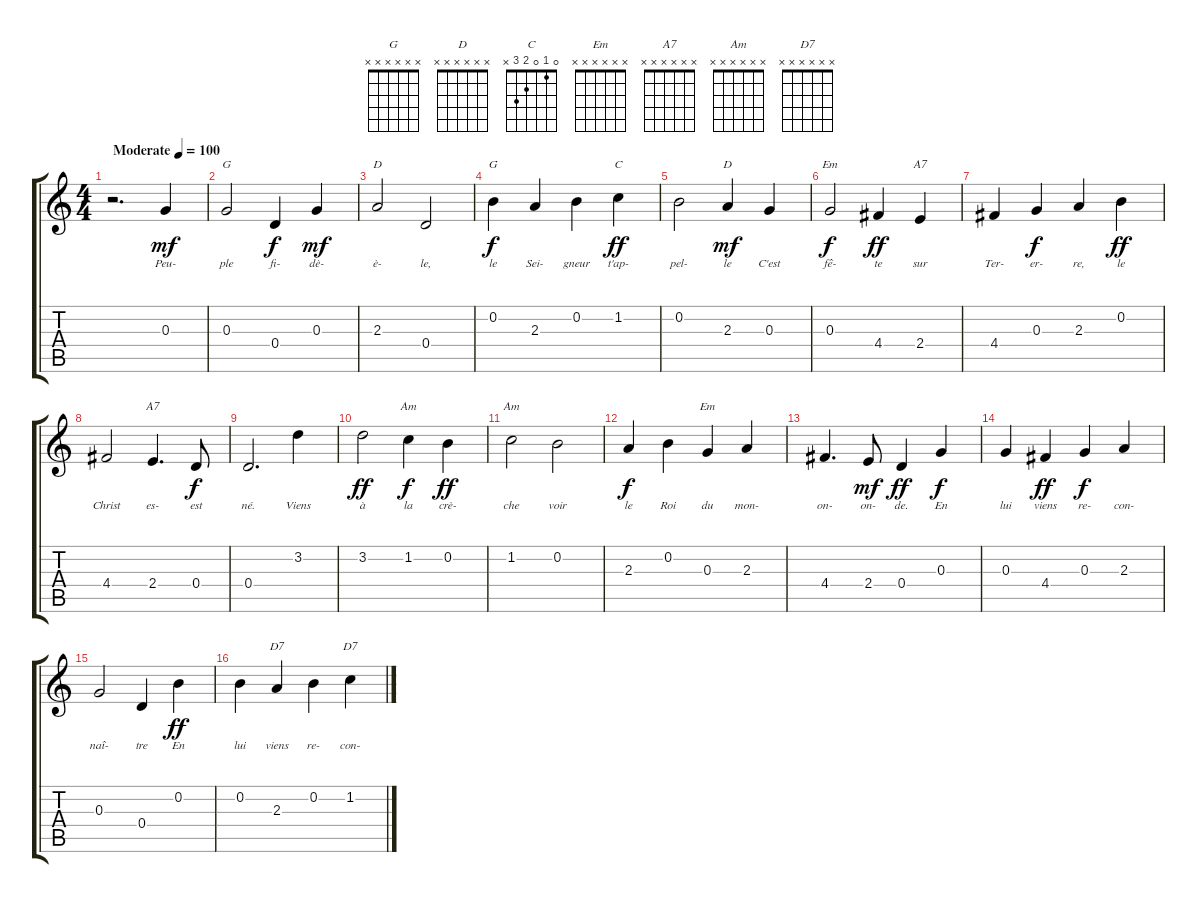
\track "" {instrument acousticguitarnylon}
\staff {score tabs}
\tuning (E4 B3 G3 D3 A2 E2) {hide}
\chord ("G" 3 0 0 0 2 3)
\chord ("D" 2 3 2 0 x x)
\chord ("G" x x x x x x)
\chord ("C" 0 1 0 2 3 x)
\chord ("D" x x x x x x)
\chord ("Em" 0 0 0 2 2 0)
\chord ("A7" 0 2 0 2 0 x)
\chord ("A7" x x x x x x)
\chord ("Am" 0 1 2 2 0 x)
\chord ("Am" x x x x x x)
\chord ("Em" x x x x x x)
\chord ("D7" 2 1 2 0 x x)
\chord ("D7" x x x x x x)
\ts (4 4)
\tempo (100 "Moderate")
\clef g2
\ks c
r.2{d dy mf instrument acousticguitarnylon} 0.3.4{lyrics (0 "Peu-") lyrics (1 "") lyrics (2 "") lyrics (3 "") lyrics (4 "")} |
0.3.2{ch "G" lyrics (0 "ple") lyrics (1 "") lyrics (2 "") lyrics (3 "") lyrics (4 "")} 0.4.4{lyrics (0 "fi-") lyrics (1 "") lyrics (2 "") lyrics (3 "") lyrics (4 "") dy f} 0.3.4{lyrics (0 "dè-") lyrics (1 "") lyrics (2 "") lyrics (3 "") lyrics (4 "") dy mf} |
2.3.2{ch "D" lyrics (0 "è-") lyrics (1 "") lyrics (2 "") lyrics (3 "") lyrics (4 "")} 0.4.2{lyrics (0 "le,") lyrics (1 "") lyrics (2 "") lyrics (3 "") lyrics (4 "")} |
0.2.4{ch "G" lyrics (0 "le") lyrics (1 "") lyrics (2 "") lyrics (3 "") lyrics (4 "") dy f} 2.3.4{lyrics (0 "Sei-") lyrics (1 "") lyrics (2 "") lyrics (3 "") lyrics (4 "")} 0.2.4{lyrics (0 "gneur") lyrics (1 "") lyrics (2 "") lyrics (3 "") lyrics (4 "")} 1.2.4{ch "C" lyrics (0 "t'ap-") lyrics (1 "") lyrics (2 "") lyrics (3 "") lyrics (4 "") dy ff} |
0.2.2{lyrics (0 "pel-") lyrics (1 "") lyrics (2 "") lyrics (3 "") lyrics (4 "")} 2.3.4{ch "D" lyrics (0 "le") lyrics (1 "") lyrics (2 "") lyrics (3 "") lyrics (4 "") dy mf} 0.3.4{lyrics (0 "C'est") lyrics (1 "") lyrics (2 "") lyrics (3 "") lyrics (4 "")} |
0.3.2{ch "Em" lyrics (0 "fê-") lyrics (1 "") lyrics (2 "") lyrics (3 "") lyrics (4 "") dy f} 4.4.4{lyrics (0 "te") lyrics (1 "") lyrics (2 "") lyrics (3 "") lyrics (4 "") dy ff} 2.4.4{ch "A7" lyrics (0 "sur") lyrics (1 "") lyrics (2 "") lyrics (3 "") lyrics (4 "")} |
4.4.4{lyrics (0 "Ter-") lyrics (1 "") lyrics (2 "") lyrics (3 "") lyrics (4 "")} 0.3.4{lyrics (0 "er-") lyrics (1 "") lyrics (2 "") lyrics (3 "") lyrics (4 "") dy f} 2.3.4{lyrics (0 "re,") lyrics (1 "") lyrics (2 "") lyrics (3 "") lyrics (4 "")} 0.2.4{lyrics (0 "le") lyrics (1 "") lyrics (2 "") lyrics (3 "") lyrics (4 "") dy ff} |
4.4.2{lyrics (0 "Christ") lyrics (1 "") lyrics (2 "") lyrics (3 "") lyrics (4 "")} 2.4.4{d ch "A7" lyrics (0 "es-") lyrics (1 "") lyrics (2 "") lyrics (3 "") lyrics (4 "")} 0.4.8{lyrics (0 "est") lyrics (1 "") lyrics (2 "") lyrics (3 "") lyrics (4 "") dy f} |
0.4.2{d lyrics (0 "né.") lyrics (1 "") lyrics (2 "") lyrics (3 "") lyrics (4 "")} 3.2.4{lyrics (0 "Viens") lyrics (1 "") lyrics (2 "") lyrics (3 "") lyrics (4 "")} |
3.2.2{lyrics (0 "à") lyrics (1 "") lyrics (2 "") lyrics (3 "") lyrics (4 "") dy ff} 1.2.4{ch "Am" lyrics (0 "la") lyrics (1 "") lyrics (2 "") lyrics (3 "") lyrics (4 "") dy f} 0.2.4{lyrics (0 "crè-") lyrics (1 "") lyrics (2 "") lyrics (3 "") lyrics (4 "") dy ff} |
1.2.2{ch "Am" lyrics (0 "che") lyrics (1 "") lyrics (2 "") lyrics (3 "") lyrics (4 "")} 0.2.2{lyrics (0 "voir") lyrics (1 "") lyrics (2 "") lyrics (3 "") lyrics (4 "")} |
2.3.4{lyrics (0 "le") lyrics (1 "") lyrics (2 "") lyrics (3 "") lyrics (4 "") dy f} 0.2.4{lyrics (0 "Roi") lyrics (1 "") lyrics (2 "") lyrics (3 "") lyrics (4 "")} 0.3.4{ch "Em" lyrics (0 "du") lyrics (1 "") lyrics (2 "") lyrics (3 "") lyrics (4 "")} 2.3.4{lyrics (0 "mon-") lyrics (1 "") lyrics (2 "") lyrics (3 "") lyrics (4 "")} |
4.4.4{d lyrics (0 "on-") lyrics (1 "") lyrics (2 "") lyrics (3 "") lyrics (4 "")} 2.4.8{lyrics (0 "on-") lyrics (1 "") lyrics (2 "") lyrics (3 "") lyrics (4 "") dy mf} 0.4.4{lyrics (0 "de.") lyrics (1 "") lyrics (2 "") lyrics (3 "") lyrics (4 "") dy ff} 0.3.4{lyrics (0 "En") lyrics (1 "") lyrics (2 "") lyrics (3 "") lyrics (4 "") dy f} |
0.3.4{lyrics (0 "lui") lyrics (1 "") lyrics (2 "") lyrics (3 "") lyrics (4 "")} 4.4.4{lyrics (0 "viens") lyrics (1 "") lyrics (2 "") lyrics (3 "") lyrics (4 "") dy ff} 0.3.4{lyrics (0 "re-") lyrics (1 "") lyrics (2 "") lyrics (3 "") lyrics (4 "") dy f} 2.3.4{lyrics (0 "con-") lyrics (1 "") lyrics (2 "") lyrics (3 "") lyrics (4 "")} |
0.3.2{lyrics (0 "naî-") lyrics (1 "") lyrics (2 "") lyrics (3 "") lyrics (4 "")} 0.4.4{lyrics (0 "tre") lyrics (1 "") lyrics (2 "") lyrics (3 "") lyrics (4 "")} 0.2.4{lyrics (0 "En") lyrics (1 "") lyrics (2 "") lyrics (3 "") lyrics (4 "") dy ff} |
0.2.4{lyrics (0 "lui") lyrics (1 "") lyrics (2 "") lyrics (3 "") lyrics (4 "")} 2.3.4{ch "D7" lyrics (0 "viens") lyrics (1 "") lyrics (2 "") lyrics (3 "") lyrics (4 "")} 0.2.4{lyrics (0 "re-") lyrics (1 "") lyrics (2 "") lyrics (3 "") lyrics (4 "")} 1.2.4{ch "D7" lyrics (0 "con-") lyrics (1 "") lyrics (2 "") lyrics (3 "") lyrics (4 "")}
